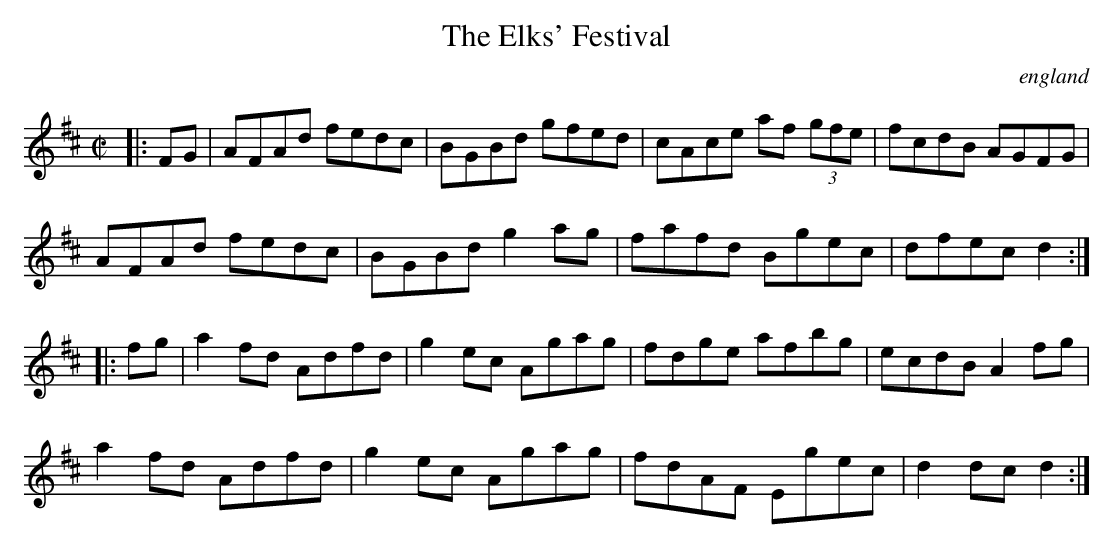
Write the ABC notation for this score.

X:1
T:Elks' Festival, The
O:england
M:C|
K:D
|:FG|AFAd fedc|BGBd gfed|cAce af (3gfe|fcdB AGFG|
AFAd fedc|BGBd g2ag|fafd Bgec|dfec d2:|
|:fg|a2fd Adfd|g2ec Agag|fdge afbg|ecdB A2fg|
a2fd Adfd|g2ec Agag|fdAF Egec|d2dc d2:|
